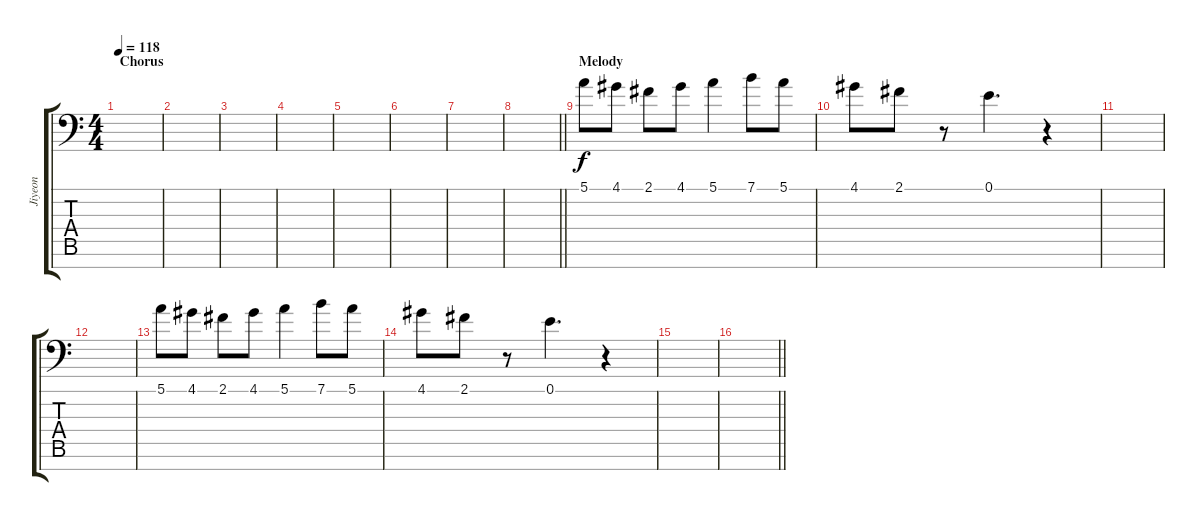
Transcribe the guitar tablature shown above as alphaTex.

\track ("Jiyeon" "Jiyeon") {instrument clarinet}
\staff {score tabs}
\tuning (E4 B3 G3 D3 A2 E2 C-1) {hide}
\ts (4 4)
\section ("" "Chorus")
\tempo 118
\clef f4
\ks c
|
|
|
|
|
|
|
\barLineRight lightlight
|
\section ("" "Melody")
5.1.8 4.1.8 2.1.8 4.1.8 5.1.4 7.1.8 5.1.8 |
4.1.8 2.1.8 r.8 0.1.4{d} r.4 |
|
|
5.1.8 4.1.8 2.1.8 4.1.8 5.1.4 7.1.8 5.1.8 |
4.1.8 2.1.8 r.8 0.1.4{d} r.4 |
|
\barLineRight lightlight
